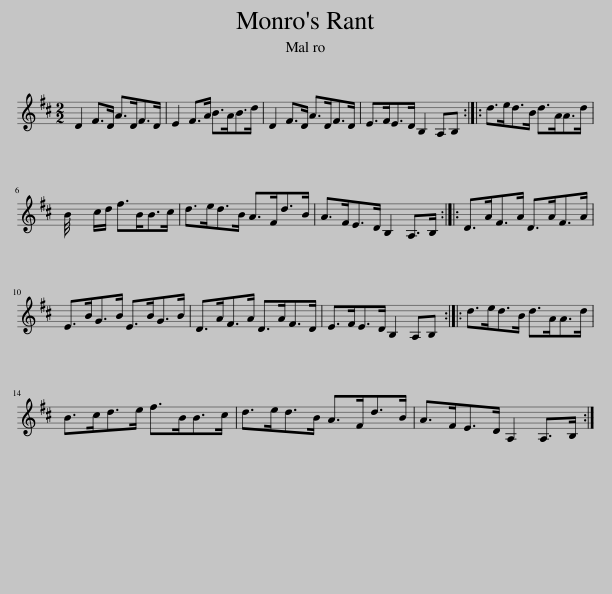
X:1
L:1/8
M:2/2
I:linebreak $
K:D
V:1 treble
V:1
 D2 F>D A>DF>D | E2 F>A B>AB>d | D2 F>D A>DF>D | E>FE>D B,2 A,B, :: d>ed>B d>AA>d |$ %5
 B/4 x2 c/d/ f>BB>c | d>ed>B A>Fd>B | A>FE>D B,2 A,>B, :: D>AF>A D>AF>A |$ E>BG>B E>BG>B | %10
 D>AF>A D>AF>D | E>FE>D B,2 A,B, :: d>ed>B d>AA>d |$ B>cd>e f>BB>c | d>ed>B A>Fd>B | %15
 A>FE>D A,2 A,>B, :| %16
